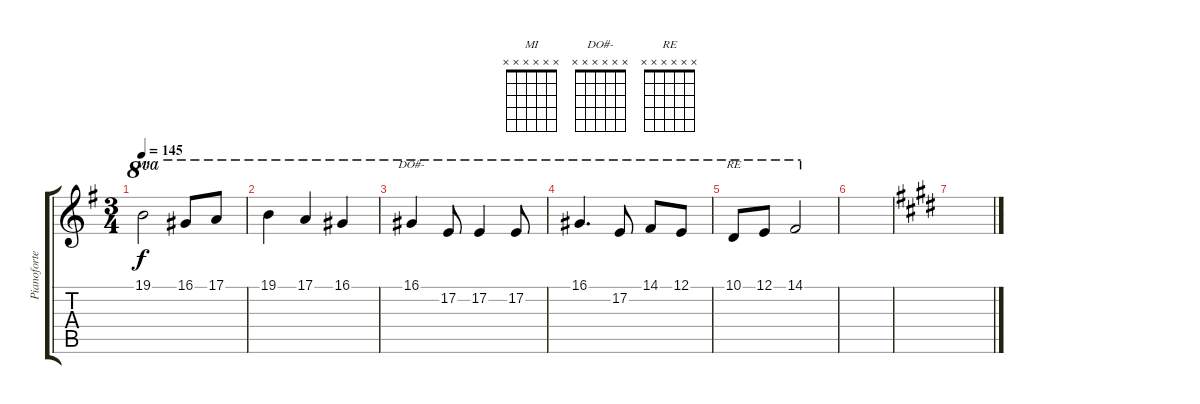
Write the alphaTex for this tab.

\track ("Pianoforte" "Pianoforte") {instrument acousticgrandpiano}
\staff {score tabs}
\tuning (E4 B3 G3 D3 A2 E2) {hide}
\chord ("MI" x x x x x x)
\chord ("DO#-" x x x x x x)
\chord ("RE" x x x x x x)
\ts (3 4)
\tempo 145
\clef g2
\ks g
19.1.2{ch "MI" ot 8va dy f} 16.1.8{ot 8va} 17.1.8{ot 8va} |
19.1.4{ot 8va} 17.1.4{ot 8va} 16.1.4{ot 8va} |
16.1.4{ch "DO#-" ot 8va} 17.2.8{ot 8va} 17.2.4{ot 8va} 17.2.8{ot 8va} |
16.1.4{d ot 8va} 17.2.8{ot 8va} 14.1.8{ot 8va} 12.1.8{ot 8va} |
10.1.8{ch "RE" ot 8va} 12.1.8{ot 8va} 14.1.2{ot 8va} |
|
\ks e
